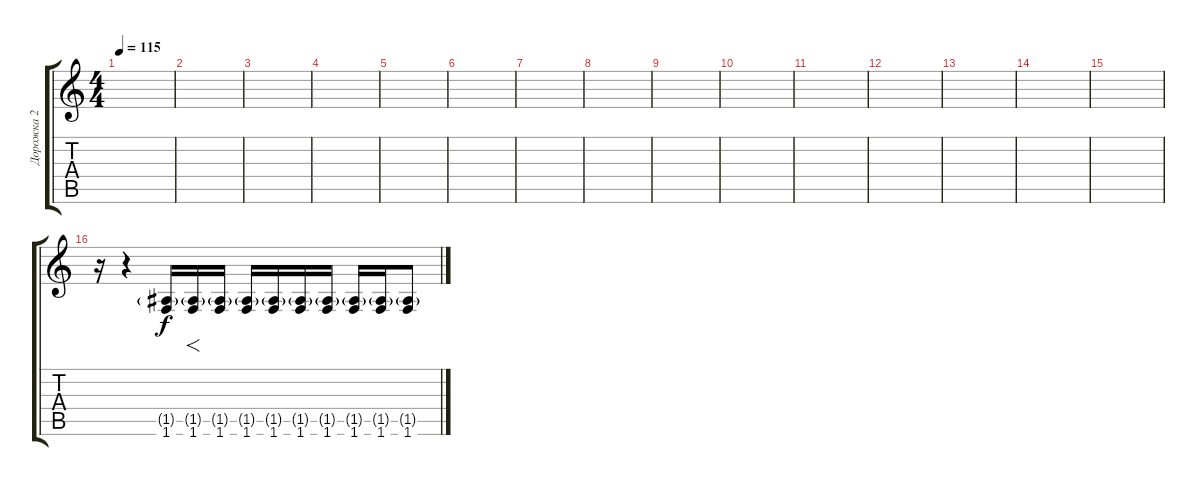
\track ("Дорожка 2" "Дорожка 2") {instrument distortionguitar}
\staff {score tabs}
\tuning (E4 B3 G3 D3 A2 E2) {hide}
\ts (4 4)
\tempo 115
\clef g2
\ks c
|
|
|
|
|
|
|
|
|
|
|
|
|
|
|
r.16 r.4 (1.5{g} 1.6).16 (1.5{g} 1.6).16{f} (1.5{g} 1.6).16 (1.5{g} 1.6).16 (1.5{g} 1.6).16 (1.5{g} 1.6).16 (1.5{g} 1.6).16 (1.5{g} 1.6).16 (1.5{g} 1.6).16 (1.5{g} 1.6).8
